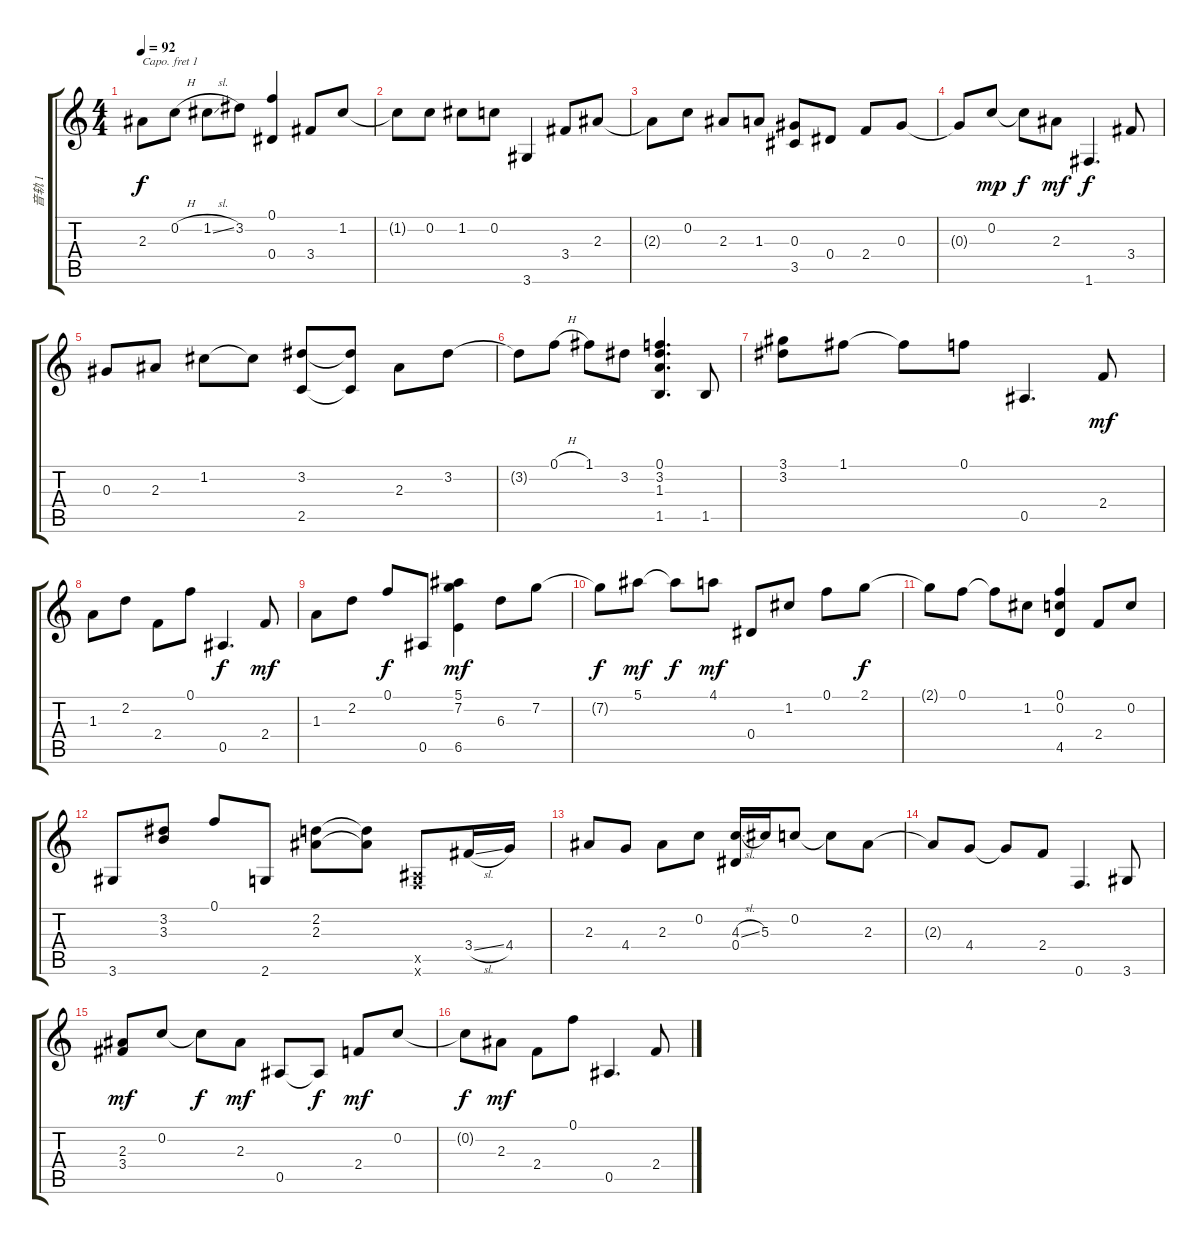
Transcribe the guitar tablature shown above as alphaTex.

\track ("音轨 1" "音轨 1") {instrument acousticguitarsteel}
\staff {score tabs}
\capo 1
\tuning (E4 B3 G3 D3 A2 E2) {hide}
\ts (4 4)
\tempo 92
\clef g2
\ks c
2.3.8{dy f} 0.2{h}.8 1.2{sl}.8 3.2.8 (0.1 0.4).4 3.4.8 1.2.8 |
1.2{t}.8 0.2.8 1.2.8 0.2.8 3.6.4 3.4.8 2.3.8 |
2.3{t}.8 0.2.8 2.3.8 1.3.8 (0.3 3.5).8 0.4.8 2.4.8 0.3.8 |
0.3{t}.8 0.2.8{dy mp} 0.2{t}.8{dy f} 2.3.8{dy mf} 1.6.4{d dy f} 3.4.8 |
0.3.8 2.3.8 1.2.8 1.2{t}.8 (3.2 2.5).8 (3.2{t} 2.5{t}).8 2.3.8 3.2.8 |
3.2{t}.8 0.1{h}.8 1.1.8 3.2.8 (0.1 3.2 1.3 1.5).4{d} 1.5.8 |
(3.1 3.2).8 1.1.8 1.1{t}.8 0.1.8 0.5.4{d} 2.4.8{dy mf} |
1.3.8 2.2.8 2.4.8 0.1.8 0.5.4{d dy f} 2.4.8{dy mf} |
1.3.8 2.2.8 0.1.8{dy f} 0.5.8 (5.1 7.2 6.5).4{dy mf} 6.3.8 7.2.8 |
7.2{t}.8{dy f} 5.1.8{dy mf} 5.1{t}.8{dy f} 4.1.8{dy mf} 0.4.8 1.2.8 0.1.8 2.1.8{dy f} |
2.1{t}.8 0.1.8 0.1{t}.8 1.2.8 (0.1 0.2 4.5).4 2.4.8 0.2.8 |
3.6.8 (3.2 3.3).8 0.1.8 2.6.8 (2.2 2.3).8 (2.2{t} 2.3{t}).8 (0.5{x} 0.6{x}).8 3.4{sl}.16 4.4.16 |
2.3.8 4.4.8 2.3.8 0.2.8 (4.3{sl} 0.4).16 5.3.16 0.2.8 0.2{t}.8 2.3.8 |
2.3{t}.8 4.4.8 4.4{t}.8 2.4.8 0.6.4{d} 3.6.8 |
(2.3 3.4).8{dy mf} 0.2.8 0.2{t}.8{dy f} 2.3.8{dy mf} 0.5.8 0.5{t}.8{dy f} 2.4.8{dy mf} 0.2.8 |
0.2{t}.8{dy f} 2.3.8{dy mf} 2.4.8 0.1.8 0.5.4{d} 2.4.8
